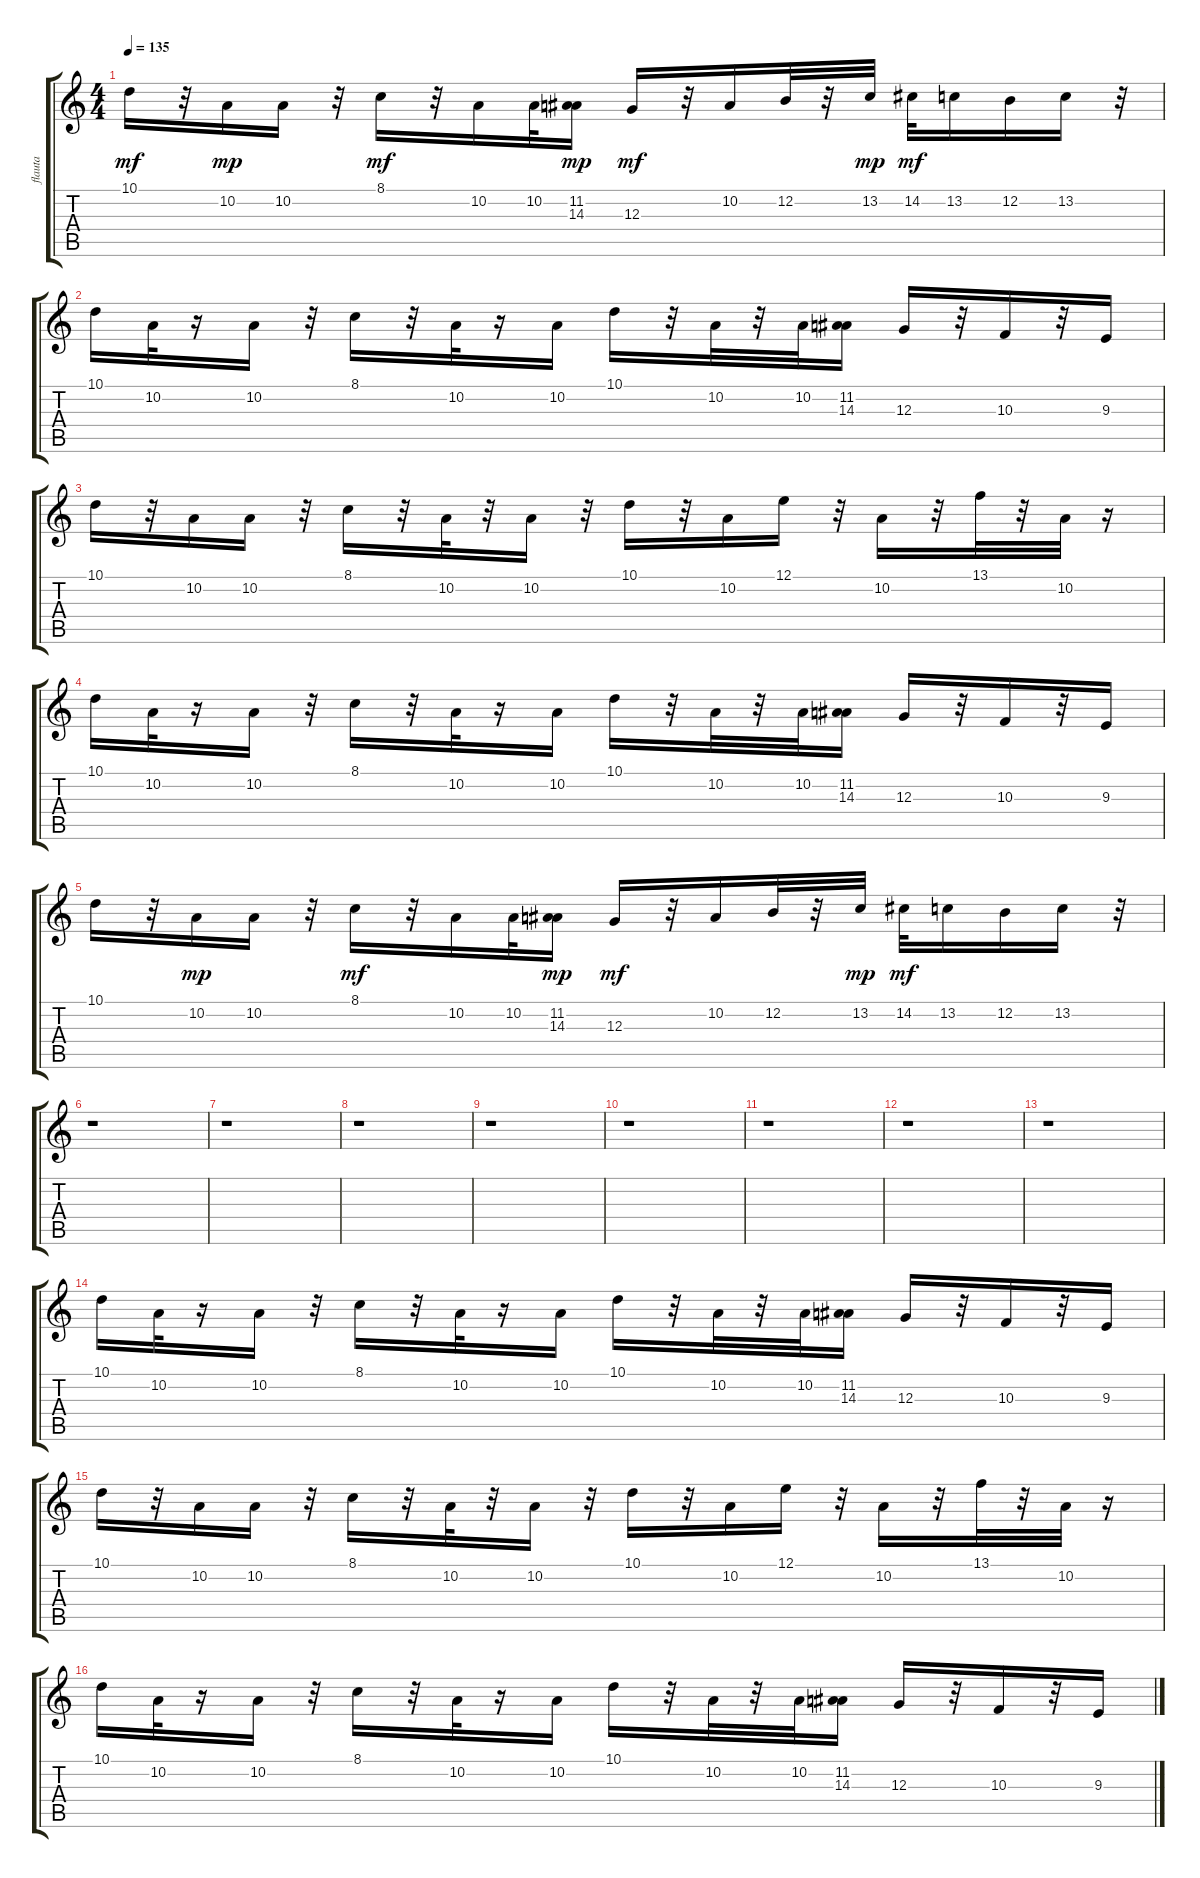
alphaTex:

\track ("flauta" "flauta") {instrument flute}
\staff {score tabs}
\tuning (E4 B3 G3 D3 A2 E2) {hide}
\ts (4 4)
\tempo 135
\clef g2
\ks c
10.1.16{dy mf} r.32 10.2.16{dy mp} 10.2.16 r.32 8.1.16{dy mf} r.32 10.2.16 10.2.32 (11.2 14.3).16{dy mp} 12.3.16{dy mf} r.32 10.2.16 12.2.32 r.32 13.2.32{dy mp} 14.2.32{dy mf} 13.2.16 12.2.16 13.2.16 r.32 |
10.1.16 10.2.32 r.16 10.2.16 r.32 8.1.16 r.32 10.2.32 r.16 10.2.16 10.1.16 r.32 10.2.32 r.32 10.2.32 (11.2 14.3).16 12.3.16 r.32 10.3.16 r.32 9.3.16 |
10.1.16 r.32 10.2.16 10.2.16 r.32 8.1.16 r.32 10.2.32 r.32 10.2.16 r.32 10.1.16 r.32 10.2.16 12.1.16 r.32 10.2.16 r.32 13.1.32 r.32 10.2.32 r.16 |
10.1.16 10.2.32 r.16 10.2.16 r.32 8.1.16 r.32 10.2.32 r.16 10.2.16 10.1.16 r.32 10.2.32 r.32 10.2.32 (11.2 14.3).16 12.3.16 r.32 10.3.16 r.32 9.3.16 |
10.1.16 r.32 10.2.16{dy mp} 10.2.16 r.32 8.1.16{dy mf} r.32 10.2.16 10.2.32 (11.2 14.3).16{dy mp} 12.3.16{dy mf} r.32 10.2.16 12.2.32 r.32 13.2.32{dy mp} 14.2.32{dy mf} 13.2.16 12.2.16 13.2.16 r.32 |
r.1 |
r.1 |
r.1 |
r.1 |
r.1 |
r.1 |
r.1 |
r.1 |
10.1.16 10.2.32 r.16 10.2.16 r.32 8.1.16 r.32 10.2.32 r.16 10.2.16 10.1.16 r.32 10.2.32 r.32 10.2.32 (11.2 14.3).16 12.3.16 r.32 10.3.16 r.32 9.3.16 |
10.1.16 r.32 10.2.16 10.2.16 r.32 8.1.16 r.32 10.2.32 r.32 10.2.16 r.32 10.1.16 r.32 10.2.16 12.1.16 r.32 10.2.16 r.32 13.1.32 r.32 10.2.32 r.16 |
10.1.16 10.2.32 r.16 10.2.16 r.32 8.1.16 r.32 10.2.32 r.16 10.2.16 10.1.16 r.32 10.2.32 r.32 10.2.32 (11.2 14.3).16 12.3.16 r.32 10.3.16 r.32 9.3.16
